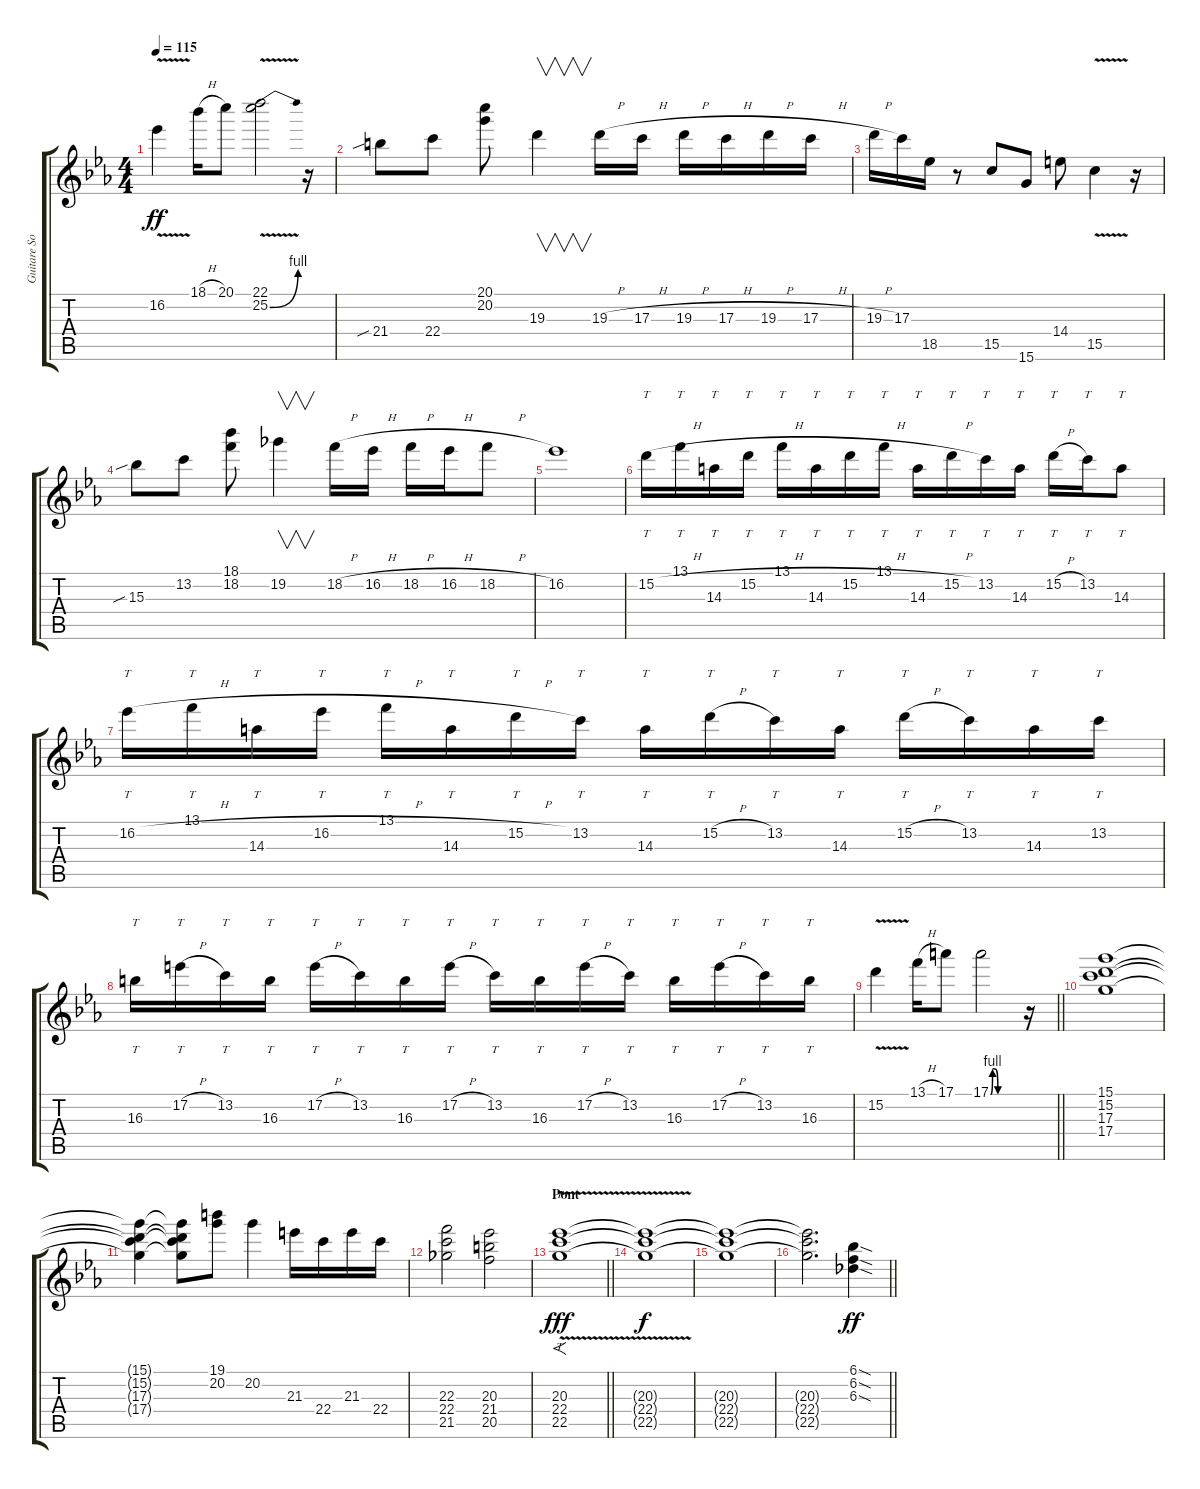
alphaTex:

\track ("Guitare Solo" "Guitare So") {instrument electricguitarclean}
\staff {score tabs}
\tuning (E4 B3 G3 D3 A2 E2) {hide}
\ts (4 4)
\tempo 115
\clef g2
\ks eb
16.2{v}.4{dy ff} 18.1{h}.16 20.1.8 (22.1 25.2{be (bend 0 0 60 4) v}).2 r.16 |
21.4{sib}.8 22.4.8 (20.1 20.2).8 19.3.4{v} 19.3{h}.16 17.3{h}.16 19.3{h}.16 17.3{h}.16 19.3{h}.16 17.3{h}.16 |
19.3{h}.16 17.3.16 18.5.16 r.8 15.5.8 15.6.8 14.4.8 15.5{v}.4 r.16 |
15.3{sib}.8 13.2.8 (18.1 18.2).8 19.2.4{v} 18.2{h}.16 16.2{h}.16 18.2{h}.16 16.2{h}.16 18.2{h}.8 |
16.2.1 |
15.2{h}.16{tt} 13.1.16{tt} 14.3.16{tt} 15.2{h}.16{tt} 13.1.16{tt} 14.3.16{tt} 15.2{h}.16{tt} 13.1.16{tt} 14.3.16{tt} 15.2{h}.16{tt} 13.2.16{tt} 14.3.16{tt} 15.2{h}.16{tt} 13.2.16{tt} 14.3.8{tt} |
16.2{h}.16{tt} 13.1.16{tt} 14.3.16{tt} 16.2{h}.16{tt} 13.1.16{tt} 14.3.16{tt} 15.2{h}.16{tt} 13.2.16{tt} 14.3.16{tt} 15.2{h}.16{tt} 13.2.16{tt} 14.3.16{tt} 15.2{h}.16{tt} 13.2.16{tt} 14.3.16{tt} 13.2.16{tt} |
16.3.16{tt} 17.2{h}.16{tt} 13.2.16{tt} 16.3.16{tt} 17.2{h}.16{tt} 13.2.16{tt} 16.3.16{tt} 17.2{h}.16{tt} 13.2.16{tt} 16.3.16{tt} 17.2{h}.16{tt} 13.2.16{tt} 16.3.16{tt} 17.2{h}.16{tt} 13.2.16{tt} 16.3.16{tt} |
\barLineRight lightlight
15.2{v}.4 13.1{h}.16 17.1.8 17.1{be (custom 0 0 4 4 9 4 15 0 24 0 31 0 45 0 60 0)}.2 r.16 |
(15.1 15.2 17.3 17.4).1 |
(15.1{t} 15.2{t} 17.3{t} 17.4{t}).4 (15.1{t} 15.2{t} 17.3{t} 17.4{t}).8 (19.1 20.2).8 20.2.4 21.3.16 22.4.16 21.3.16 22.4.16 |
(22.3 22.4 21.5).2 (20.3 21.4 20.5).2 |
\section ("" "Pont")
\barLineRight lightlight
(20.3 22.4 22.5{v}).1{f tt dy fff} |
(20.3{t} 22.4{t} 22.5{t}).1{dy f} |
(20.3{t} 22.4{t} 22.5{t}).1 |
\barLineRight lightlight
(20.3{t} 22.4{t} 22.5{t}).2{d} (6.1{sod} 6.2{sod} 6.3{sod}).4{dy ff}
